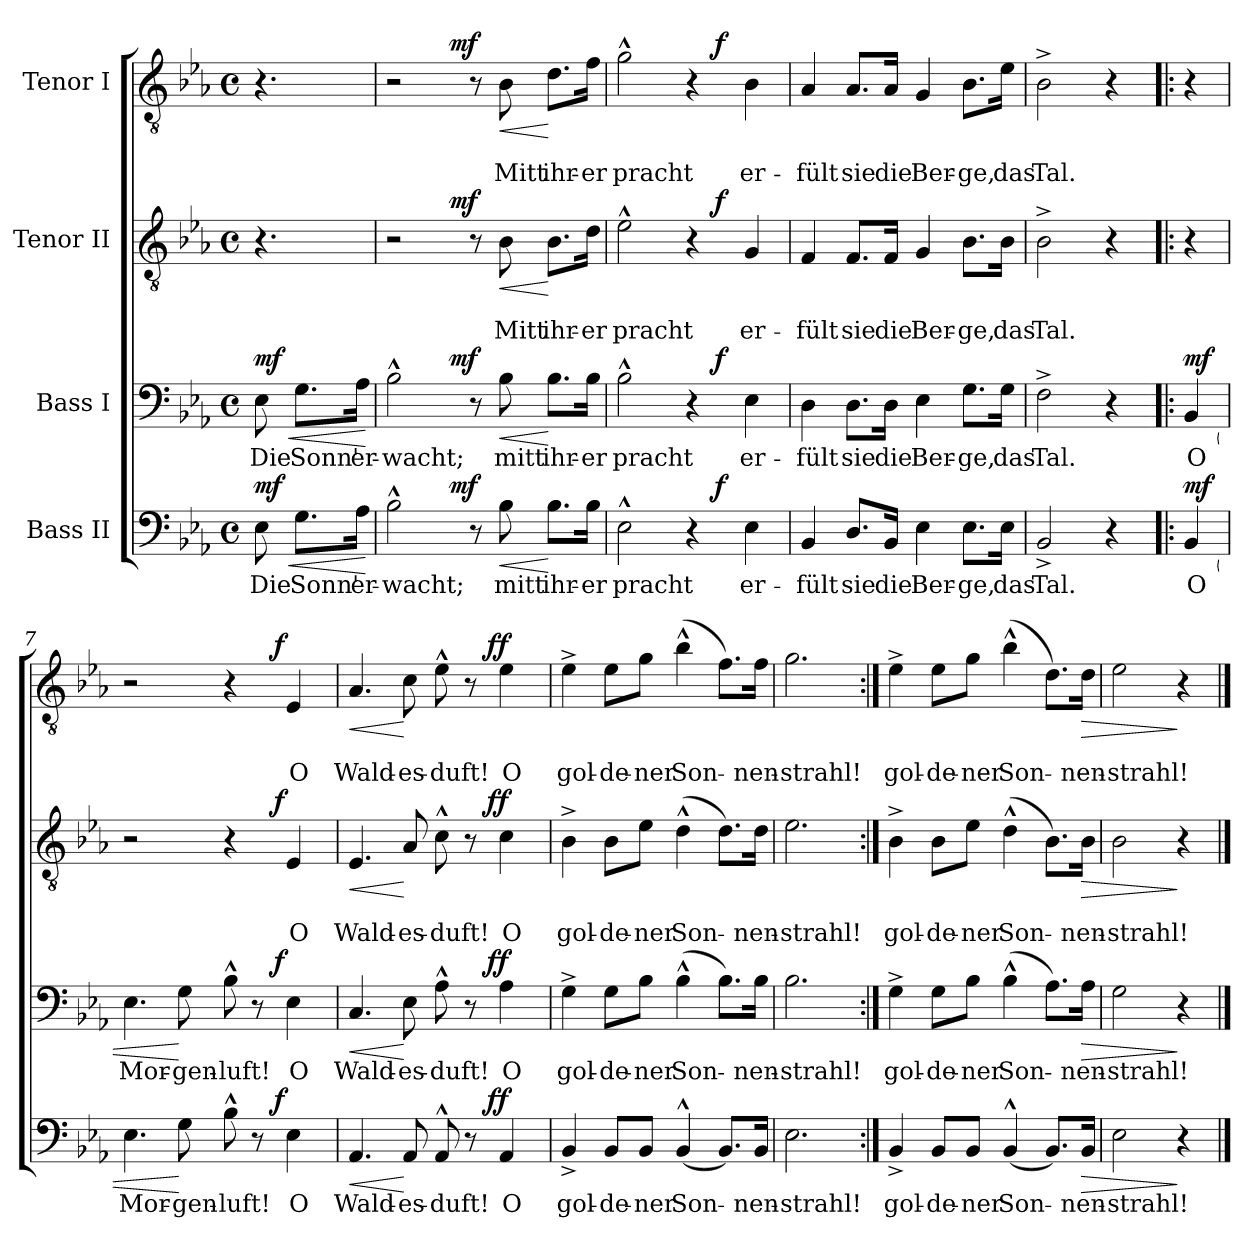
**kern	**text	**dynam	**kern	**text	**dynam	**kern	**text	**text	**dynam	**kern	**text	**text	**dynam
*part4	*part4	*part4	*part3	*part3	*part3	*part2	*part2	*part2	*part2	*part1	*part1	*part1	*part1
*staff4	*staff4	*staff4	*staff3	*staff3	*staff3	*staff2	*staff2	*staff2	*staff2	*staff1	*staff1	*staff1	*staff1
*I"Bass II	*	*	*I"Bass I	*	*	*I"Tenor II	*	*	*	*I"Tenor I	*	*	*
*clefF4	*	*	*clefF4	*	*	*clefGv2	*	*	*	*clefGv2	*	*	*
*k[b-e-a-]	*	*	*k[b-e-a-]	*	*	*k[b-e-a-]	*	*	*	*k[b-e-a-]	*	*	*
*E-:	*	*	*E-:	*	*	*E-:	*	*	*	*E-:	*	*	*
*M4/4	*	*	*M4/4	*	*	*M4/4	*	*	*	*M4/4	*	*	*
*met(c)	*	*	*met(c)	*	*	*met(c)	*	*	*	*met(c)	*	*	*
=1	=1	=1	=1	=1	=1	=1	=1	=1	=1	=1	=1	=1	=1
!	!	!LO:HP:b	!	!	!LO:HP:b	!	!	!	!	!	!	!	!
!	!	!LO:DY:n=1:a	!	!	!LO:DY:n=1:a	!	!	!	!	!	!	!	!
8E-\	Die	< mf	8E-\	Die	< mf	4.r	.	.	.	4.r	.	.	.
8.G\L	Sonn'	.	8.G\L	Sonn'	.	.	.	.	.	.	.	.	.
16A-\Jk	er-	.	16A-\Jk	er-	.	.	.	.	.	.	.	.	.
.	.	[	.	.	[	.	.	.	.	.	.	.	.
=2	=2	=2	=2	=2	=2	=2	=2	=2	=2	=2	=2	=2	=2
*^	*	*	*^	*	*	*^	*	*	*	*^	*	*	*
2B-^^>\	4..ryy	-wacht;	.	2B-^^>\	4..ryy	-wacht;	.	2r	4..ryy	.	.	.	2r	4..ryy	.	.	.
!	!	!	!LO:DY:a	!	!	!	!LO:DY:a	!	!	!	!	!LO:DY:a	!	!	!	!	!LO:DY:a
.	2ryy	.	mf	.	2ryy	.	mf	.	2ryy	.	.	mf	.	2ryy	.	.	mf
8r	.	.	.	8r	.	.	.	8r	.	.	.	.	8r	.	.	.	.
!	!	!	!LO:HP:b	!	!	!	!LO:HP:b	!	!	!	!	!LO:HP:b	!	!	!	!	!LO:HP:b
8B-\	.	mitt	<	8B-\	.	mitt	<	8B-\	.	.	Mitt	<	8B-\	.	.	Mitt	<
8.B-\L	.	ihr-	[	8.B-\L	.	ihr-	[	8.B-\L	.	.	ihr-	[	8.d\L	.	.	ihr-	[
16B-\Jk	16ryy	-er	.	16B-\Jk	16ryy	-er	.	16d\Jk	16ryy	.	-er	.	16f\Jk	16ryy	.	-er	.
=3	=3	=3	=3	=3	=3	=3	=3	=3	=3	=3	=3	=3	=3	=3	=3	=3	=3
2E-^^>\	2ryy	pracht	.	2B-^^>\	2ryy	pracht	.	2e-^^>\	2ryy	.	pracht	.	2g^^>\	2ryy	.	pracht	.
4r	8ryy	.	.	4r	8ryy	.	.	4r	8ryy	.	.	.	4r	8ryy	.	.	.
!	!	!	!LO:DY:a	!	!	!	!LO:DY:a	!	!	!	!	!LO:DY:a	!	!	!	!	!LO:DY:a
.	4.ryy	.	f	.	4.ryy	.	f	.	4.ryy	.	.	f	.	4.ryy	.	.	f
4E-\	.	er-	.	4E-\	.	er-	.	4G/	.	.	er-	.	4B-\	.	.	er-	.
*v	*v	*	*	*	*	*	*	*v	*v	*	*	*	*v	*v	*	*	*
*	*	*	*v	*v	*	*	*	*	*	*	*	*	*	*
=4	=4	=4	=4	=4	=4	=4	=4	=4	=4	=4	=4	=4	=4
4BB-/	-fült	.	4D\	-fült	.	4F/	.	-fült	.	4A-/	.	-fült	.
8.D/L	sie	.	8.D\L	sie	.	8.F/L	.	sie	.	8.A-/L	.	sie	.
16BB-/Jk	die	.	16D\Jk	die	.	16F/Jk	.	die	.	16A-/Jk	.	die	.
4E-\	Ber-	.	4E-\	Ber-	.	4G/	.	Ber-	.	4G/	.	Ber-	.
8.E-\L	-ge,	.	8.G\L	-ge,	.	8.B-\L	.	-ge,	.	8.B-\L	.	-ge,	.
16E-\Jk	das	.	16G\Jk	das	.	16B-\Jk	.	das	.	16e-\Jk	.	das	.
=5	=5	=5	=5	=5	=5	=5	=5	=5	=5	=5	=5	=5	=5
2BB-^</	Tal.	.	2F^>\	Tal.	.	2B-^>\	.	Tal.	.	2B-^>\	.	Tal.	.
4r	.	.	4r	.	.	4r	.	.	.	4r	.	.	.
=6!|:	=6!|:	=6!|:	=6!|:	=6!|:	=6!|:	=6!|:	=6!|:	=6!|:	=6!|:	=6!|:	=6!|:	=6!|:	=6!|:
!	!	!LO:HP:b	!	!	!LO:HP:b	!	!	!	!	!	!	!	!
!	!	!LO:DY:n=1:a	!	!	!LO:DY:n=1:a	!	!	!	!	!	!	!	!
4BB-/	O	< mf	4BB-/	O	< mf	4r	.	.	.	4r	.	.	.
=7	=7	=7	=7	=7	=7	=7	=7	=7	=7	=7	=7	=7	=7
*^	*	*	*^	*	*	*^	*	*	*	*^	*	*	*
4.E-\	2ryy	Mor-	.	4.E-\	2ryy	Mor-	.	2r	2ryy	.	.	.	2r	2ryy	.	.	.
8G\	.	-gen-	[	8G\	.	-gen-	[	.	.	.	.	.	.	.	.	.	.
8B-^^>\	8..ryy	-luft!	.	8B-^^>\	8..ryy	-luft!	.	4r	8..ryy	.	.	.	4r	8..ryy	.	.	.
8r	.	.	.	8r	.	.	.	.	.	.	.	.	.	.	.	.	.
!	!	!	!LO:DY:a	!	!	!	!LO:DY:a	!	!	!	!	!LO:DY:a	!	!	!	!	!LO:DY:a
.	4ryy	.	f	.	4ryy	.	f	.	4ryy	.	.	f	.	4ryy	.	.	f
4E-\	.	O	.	4E-\	.	O	.	4E-/	.	.	O	.	4E-/	.	.	O	.
.	32ryy	.	.	.	32ryy	.	.	.	32ryy	.	.	.	.	32ryy	.	.	.
!!LO:LB:g=z	!!
=8	=8	=8	=8	=8	=8	=8	=8	=8	=8	=8	=8	=8	=8	=8	=8	=8	=8
!	!	!	!LO:HP:b	!	!	!	!LO:HP:b	!	!	!	!	!LO:HP:b	!	!	!	!	!LO:HP:b
4.AA-/	2ryy	Wald-	<	4.C/	2ryy	Wald-	<	4.E-/	2ryy	.	Wald-	<	4.A-/	2ryy	.	Wald-	<
8AA-/	.	-es-	[	8E-\	.	-es-	[	8A-/	.	.	-es-	[	8c\	.	.	-es-	[
8AA-^^>/	8..ryy	-duft!	.	8A-^^>\	8..ryy	-duft!	.	8c^^>\	8..ryy	.	-duft!	.	8e-^^>\	8..ryy	.	-duft!	.
8r	.	.	.	8r	.	.	.	8r	.	.	.	.	8r	.	.	.	.
!	!	!	!LO:DY:a	!	!	!	!LO:DY:a	!	!	!	!	!LO:DY:a	!	!	!	!	!LO:DY:a
.	4ryy	.	ff	.	4ryy	.	ff	.	4ryy	.	.	ff	.	4ryy	.	.	ff
4AA-/	.	O	.	4A-\	.	O	.	4c\	.	.	O	.	4e-\	.	.	O	.
.	32ryy	.	.	.	32ryy	.	.	.	32ryy	.	.	.	.	32ryy	.	.	.
*v	*v	*	*	*	*	*	*	*v	*v	*	*	*	*v	*v	*	*	*
*	*	*	*v	*v	*	*	*	*	*	*	*	*	*	*
=9	=9	=9	=9	=9	=9	=9	=9	=9	=9	=9	=9	=9	=9
4BB-^</	gol-	.	4G^>\	gol-	.	4B-^>\	.	gol-	.	4e-^>\	.	gol-	.
8BB-/L	-de-	.	8G\L	-de-	.	8B-\L	.	-de-	.	8e-\L	.	-de-	.
8BB-/J	-ner	.	8B-\J	-ner	.	8e-\J	.	-ner	.	8g\J	.	-ner	.
(4BB-^^>/	Son-	.	(4B-^^>\	Son-	.	(4d^^>\	.	Son-	.	(4b-^^>\	.	Son-	.
8.BB-/L)	.	.	8.B-\L)	.	.	8.d\L)	.	.	.	8.f\L)	.	.	.
16BB-/Jk	-nen-	.	16B-\Jk	-nen-	.	16d\Jk	.	-nen-	.	16f\Jk	.	-nen-	.
=10	=10	=10	=10	=10	=10	=10	=10	=10	=10	=10	=10	=10	=10
2.E-\	-strahl!	.	2.B-\	-strahl!	.	2.e-\	.	-strahl!	.	2.g\	.	-strahl!	.
=11:|!	=11:|!	=11:|!	=11:|!	=11:|!	=11:|!	=11:|!	=11:|!	=11:|!	=11:|!	=11:|!	=11:|!	=11:|!	=11:|!
4BB-^</	gol-	.	4G^>\	gol-	.	4B-^>\	.	gol-	.	4e-^>\	.	gol-	.
8BB-/L	-de-	.	8G\L	-de-	.	8B-\L	.	-de-	.	8e-\L	.	-de-	.
8BB-/J	-ner	.	8B-\J	-ner	.	8e-\J	.	-ner	.	8g\J	.	-ner	.
(4BB-^^>/	Son-	.	(4B-^^>\	Son-	.	(4d^^>\	.	Son-	.	(4b-^^>\	.	Son-	.
8.BB-/L)	.	.	8.A-\L)	.	.	8.B-\L)	.	.	.	8.d\L)	.	.	.
!	!	!LO:HP:b	!	!	!LO:HP:b	!	!	!	!LO:HP:b	!	!	!	!LO:HP:b
16BB-/Jk	-nen-	>	16A-\Jk	-nen-	>	16B-\Jk	.	-nen-	>	16d\Jk	.	-nen-	>
=12	=12	=12	=12	=12	=12	=12	=12	=12	=12	=12	=12	=12	=12
2E-\	-strahl!	.	2G\	-strahl!	.	2B-\	.	-strahl!	.	2e-\	.	-strahl!	.
4r	.	]	4r	.	]	4r	.	.	]	4r	.	.	]
==	==	==	==	==	==	==	==	==	==	==	==	==	==
*-	*-	*-	*-	*-	*-	*-	*-	*-	*-	*-	*-	*-	*-
